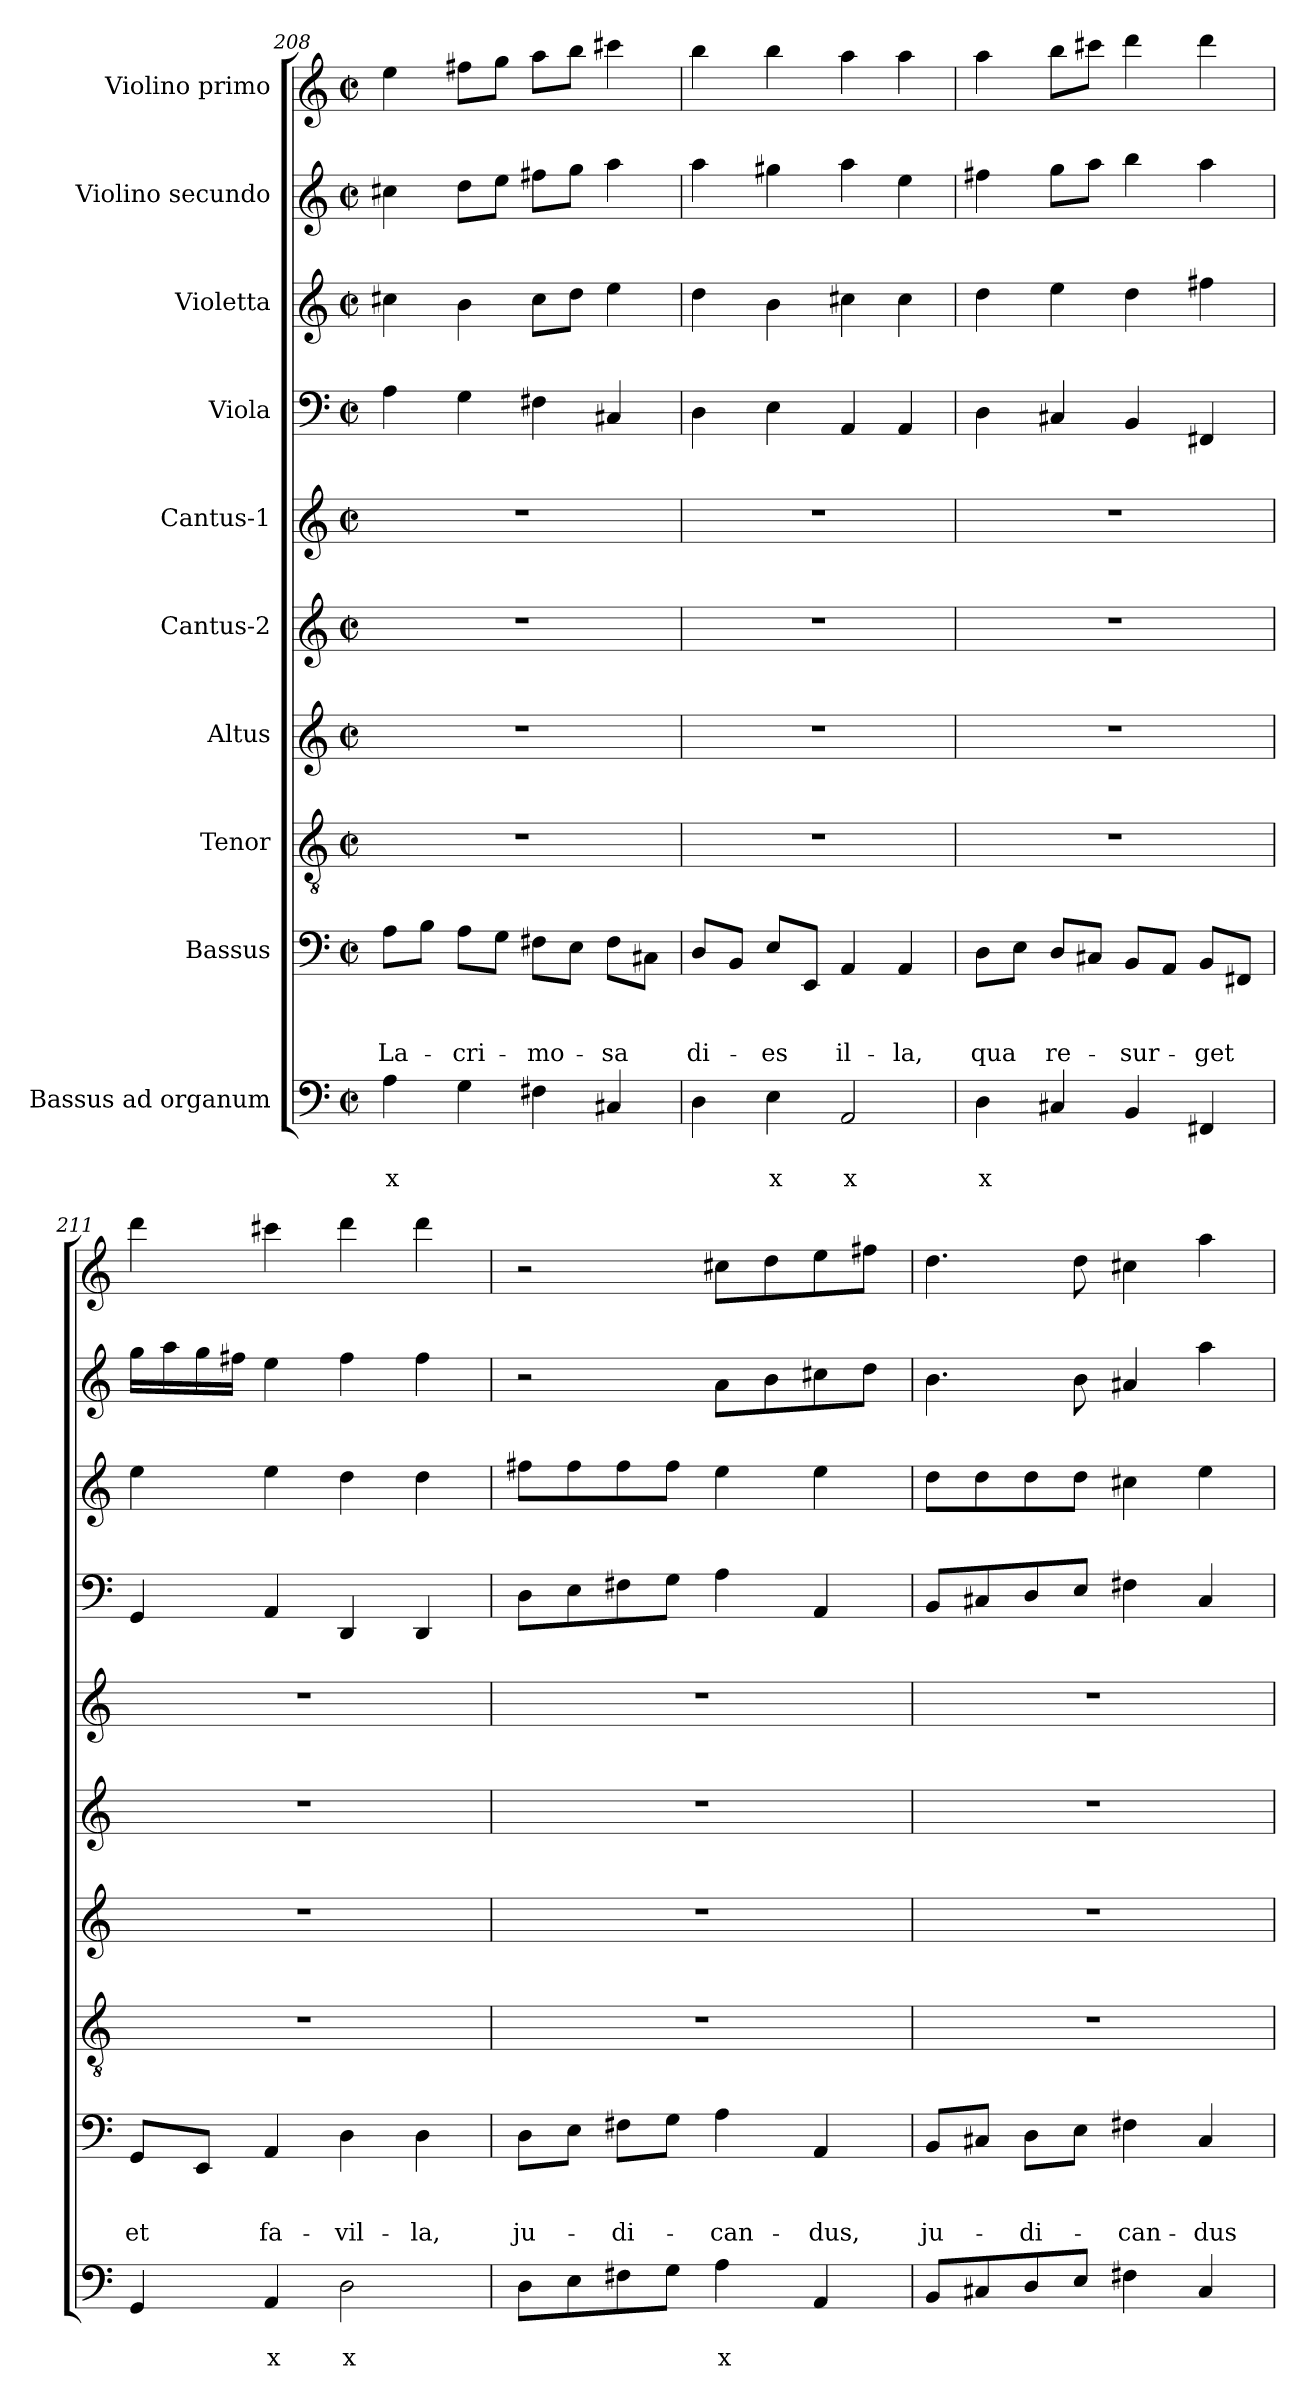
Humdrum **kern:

**kern	**text	**text	**kern	**text	**text	**text	**kern	**kern	**kern	**kern	**kern	**kern	**kern	**kern
*part10	*part10	*part10	*part9	*part9	*part9	*part9	*part8	*part7	*part6	*part5	*part4	*part3	*part2	*part1
*staff10	*staff10	*staff10	*staff9	*staff9	*staff9	*staff9	*staff8	*staff7	*staff6	*staff5	*staff4	*staff3	*staff2	*staff1
*I"Bassus ad  organum	*	*	*I"Bassus	*	*	*	*I"Tenor	*I"Altus	*I"Cantus-2	*I"Cantus-1	*I"Viola	*I"Violetta	*I"Violino secundo	*I"Violino primo
!!LO:LB:g=z
*clefF4	*	*	*clefF4	*	*	*	*clefGv2	*clefG2	*clefG2	*clefG2	*clefF4	*clefG2	*clefG2	*clefG2
*k[]	*	*	*k[]	*	*	*	*k[]	*k[]	*k[]	*k[]	*k[]	*k[]	*k[]	*k[]
*C:	*	*	*C:	*	*	*	*C:	*C:	*C:	*C:	*C:	*C:	*C:	*C:
*M2/2	*	*	*M2/2	*	*	*	*M2/2	*M2/2	*M2/2	*M2/2	*M2/2	*M2/2	*M2/2	*M2/2
*met(c|)	*	*	*met(c|)	*	*	*	*met(c|)	*met(c|)	*met(c|)	*met(c|)	*met(c|)	*met(c|)	*met(c|)	*met(c|)
=208	=208	=208	=208	=208	=208	=208	=208	=208	=208	=208	=208	=208	=208	=208
!	!	!LO:LY:b	!	!	!	!LO:LY:b	!	!	!	!	!	!	!	!
4A\	.	x	8A\L	.	.	La-	1r	1r	1r	1r	4A\	4cc#X\	4cc#X\	4ee\
.	.	.	8B\J	.	.	.	.	.	.	.	.	.	.	.
!	!	!	!	!	!	!LO:LY:b	!	!	!	!	!	!	!	!
4G\	.	.	8A\L	.	.	-cri-	.	.	.	.	4G\	4b\	8dd\L	8ff#X\L
.	.	.	8G\J	.	.	.	.	.	.	.	.	.	8ee\J	8gg\J
!	!	!	!	!	!	!LO:LY:b	!	!	!	!	!	!	!	!
4F#X\	.	.	8F#X\L	.	.	-mo-	.	.	.	.	4F#X\	8cc#\L	8ff#X\L	8aa\L
.	.	.	8E\J	.	.	.	.	.	.	.	.	8dd\J	8gg\J	8bb\J
!	!	!	!	!	!	!LO:LY:b	!	!	!	!	!	!	!	!
4C#X/	.	.	8F#\L	.	.	-sa	.	.	.	.	4C#X/	4ee\	4aa\	4ccc#X\
.	.	.	8C#X\J	.	.	.	.	.	.	.	.	.	.	.
=209	=209	=209	=209	=209	=209	=209	=209	=209	=209	=209	=209	=209	=209	=209
!	!	!	!	!	!	!LO:LY:b	!	!	!	!	!	!	!	!
4D\	.	.	8D/L	.	.	di-	1r	1r	1r	1r	4D\	4dd\	4aa\	4bb\
.	.	.	8BB/J	.	.	.	.	.	.	.	.	.	.	.
!	!	!LO:LY:b	!	!	!	!LO:LY:b	!	!	!	!	!	!	!	!
4E\	.	x	8E/L	.	.	-es	.	.	.	.	4E\	4b\	4gg#X\	4bb\
.	.	.	8EE/J	.	.	.	.	.	.	.	.	.	.	.
!	!	!LO:LY:b	!	!	!	!LO:LY:b	!	!	!	!	!	!	!	!
2AA/	.	x	4AA/	.	.	il-	.	.	.	.	4AA/	4cc#X\	4aa\	4aa\
!	!	!	!	!	!	!LO:LY:b	!	!	!	!	!	!	!	!
.	.	.	4AA/	.	.	-la,	.	.	.	.	4AA/	4cc#\	4ee\	4aa\
=210	=210	=210	=210	=210	=210	=210	=210	=210	=210	=210	=210	=210	=210	=210
!	!	!LO:LY:b	!	!	!	!LO:LY:b	!	!	!	!	!	!	!	!
4D\	.	x	8D\L	.	.	qua	1r	1r	1r	1r	4D\	4dd\	4ff#X\	4aa\
.	.	.	8E\J	.	.	.	.	.	.	.	.	.	.	.
!	!	!	!	!	!	!LO:LY:b	!	!	!	!	!	!	!	!
4C#X/	.	.	8D/L	.	.	re-	.	.	.	.	4C#X/	4ee\	8gg\L	8bb\L
.	.	.	8C#X/J	.	.	.	.	.	.	.	.	.	8aa\J	8ccc#X\J
!	!	!	!	!	!	!LO:LY:b	!	!	!	!	!	!	!	!
4BB/	.	.	8BB/L	.	.	-sur-	.	.	.	.	4BB/	4dd\	4bb\	4ddd\
.	.	.	8AA/J	.	.	.	.	.	.	.	.	.	.	.
!	!	!	!	!	!	!LO:LY:b	!	!	!	!	!	!	!	!
4FF#X/	.	.	8BB/L	.	.	-get	.	.	.	.	4FF#X/	4ff#X\	4aa\	4ddd\
.	.	.	8FF#X/J	.	.	.	.	.	.	.	.	.	.	.
=211	=211	=211	=211	=211	=211	=211	=211	=211	=211	=211	=211	=211	=211	=211
!	!	!	!	!	!	!LO:LY:b	!	!	!	!	!	!	!	!
4GG/	.	.	8GG/L	.	.	et	1r	1r	1r	1r	4GG/	4ee\	16gg\LL	4ddd\
.	.	.	.	.	.	.	.	.	.	.	.	.	16aa\	.
.	.	.	8EE/J	.	.	.	.	.	.	.	.	.	16gg\	.
.	.	.	.	.	.	.	.	.	.	.	.	.	16ff#X\JJ	.
!	!	!LO:LY:b	!	!	!	!LO:LY:b	!	!	!	!	!	!	!	!
4AA/	.	x	4AA/	.	.	fa-	.	.	.	.	4AA/	4ee\	4ee\	4ccc#X\
!	!	!LO:LY:b	!	!	!	!LO:LY:b	!	!	!	!	!	!	!	!
2D\	.	x	4D\	.	.	-vil-	.	.	.	.	4DD/	4dd\	4ff#\	4ddd\
!	!	!	!	!	!	!LO:LY:b	!	!	!	!	!	!	!	!
.	.	.	4D\	.	.	-la,	.	.	.	.	4DD/	4dd\	4ff#\	4ddd\
!!LO:PB:g=z
=212	=212	=212	=212	=212	=212	=212	=212	=212	=212	=212	=212	=212	=212	=212
!	!	!	!	!	!	!LO:LY:b	!	!	!	!	!	!	!	!
8D\L	.	.	8D\L	.	.	ju-	1r	1r	1r	1r	8D\L	8ff#X\L	2r	2r
8E\	.	.	8E\J	.	.	.	.	.	.	.	8E\	8ff#\	.	.
!	!	!	!	!	!	!LO:LY:b	!	!	!	!	!	!	!	!
8F#X\	.	.	8F#X\L	.	.	-di-	.	.	.	.	8F#X\	8ff#\	.	.
8G\J	.	.	8G\J	.	.	.	.	.	.	.	8G\J	8ff#\J	.	.
!	!	!LO:LY:b	!	!	!	!LO:LY:b	!	!	!	!	!	!	!	!
4A\	.	x	4A\	.	.	-can-	.	.	.	.	4A\	4ee\	8a\L	8cc#X\L
.	.	.	.	.	.	.	.	.	.	.	.	.	8b\	8dd\
!	!	!	!	!	!	!LO:LY:b	!	!	!	!	!	!	!	!
4AA/	.	.	4AA/	.	.	-dus,	.	.	.	.	4AA/	4ee\	8cc#X\	8ee\
.	.	.	.	.	.	.	.	.	.	.	.	.	8dd\J	8ff#X\J
=213	=213	=213	=213	=213	=213	=213	=213	=213	=213	=213	=213	=213	=213	=213
!	!	!	!	!	!	!LO:LY:b	!	!	!	!	!	!	!	!
8BB/L	.	.	8BB/L	.	.	ju-	1r	1r	1r	1r	8BB/L	8dd\L	4.b\	4.dd\
8C#X/	.	.	8C#X/J	.	.	.	.	.	.	.	8C#X/	8dd\	.	.
!	!	!	!	!	!	!LO:LY:b	!	!	!	!	!	!	!	!
8D/	.	.	8D\L	.	.	-di-	.	.	.	.	8D/	8dd\	.	.
8E/J	.	.	8E\J	.	.	.	.	.	.	.	8E/J	8dd\J	8b\	8dd\
!	!	!	!	!	!	!LO:LY:b	!	!	!	!	!	!	!	!
4F#X\	.	.	4F#X\	.	.	-can-	.	.	.	.	4F#X\	4cc#X\	4a#X/	4cc#X\
!	!	!	!	!	!	!LO:LY:b	!	!	!	!	!	!	!	!
4C#/	.	.	4C#/	.	.	-dus	.	.	.	.	4C#/	4ee\	4aa\	4aa\
=	=	=	=	=	=	=	=	=	=	=	=	=	=	=
*-	*-	*-	*-	*-	*-	*-	*-	*-	*-	*-	*-	*-	*-	*-
